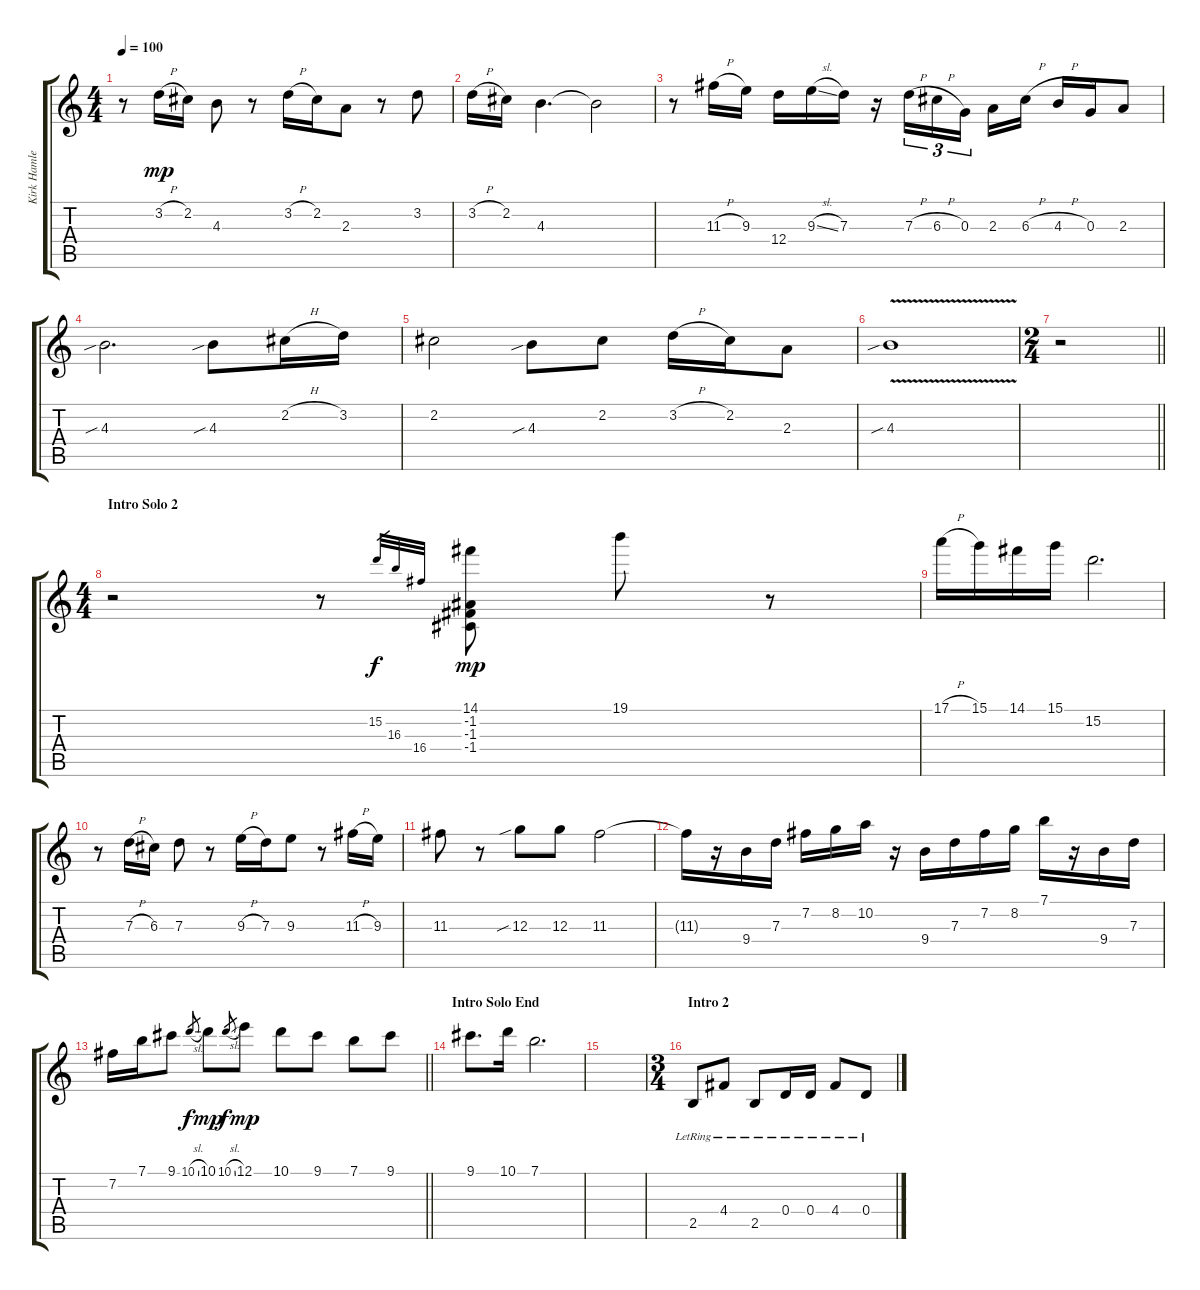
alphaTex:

\track ("Kirk Hamlet" "Kirk Hamle") {instrument acousticguitarsteel}
\staff {score tabs}
\tuning (E4 B3 G3 D3 A2 E2) {hide}
\ts (4 4)
\tempo 100
\clef g2
\ks c
r.8{dy mp} 3.2{h}.16 2.2.16 4.3.8 r.8 3.2{h}.16 2.2.16 2.3.8 r.8 3.2.8 |
3.2{h}.16 2.2.16 4.3.4{d} 4.3{t}.2 |
r.8 11.3{h}.16 9.3.16 12.4.16 9.3{sl}.16 7.3.16 r.16 7.3{h}.16{tu (3 2)} 6.3{h}.16{tu (3 2)} 0.3.16{tu (3 2) beam splitsecondary} 2.3.16 6.3{h}.16 4.3{h}.16 0.3.16 2.3.8 |
4.3{sib}.2{d} 4.3{sib}.8 2.2{h}.16 3.2.16 |
2.2.2 4.3{sib}.8 2.2.8 3.2{h}.16 2.2.16 2.3.8 |
4.3{v sib}.1 |
\ts (2 4)
\barLineRight lightlight
r.2 |
\ts (4 4)
\section ("" "Intro Solo 2")
r.2 r.8 15.2.32{gr dy f} 16.3.32{gr} 16.4.32{gr} (14.1 -1.2 -1.3 -1.4).8{dy mp} 19.1.8 r.8 |
17.1{h}.16 15.1.16 14.1.16 15.1.16 15.2.2{d} |
r.8 7.3{h}.16 6.3.16 7.3.8 r.8 9.3{h}.16 7.3.16 9.3.8 r.8 11.3{h}.16 9.3.16 |
11.3.8 r.8 12.3{sib}.8 12.3.8 11.3.2 |
11.3{t}.16 r.16 9.4.16 7.3.16 7.2.16 8.2.16 10.2.16 r.16 9.4.16 7.3.16 7.2.16 8.2.16 7.1.16 r.16 9.4.16 7.3.16 |
\barLineRight lightlight
7.2.16 7.1.16 9.1.8 10.1{sl}.8{gr dy f} 10.1.8{dy mp} 10.1{sl}.8{gr dy f} 12.1.8{dy mp} 10.1.8 9.1.8 7.1.8 9.1.8 |
\section ("" "Intro Solo End")
9.1.8{d} 10.1.16 7.1.2{d} |
|
\ts (3 4)
\section ("" "Intro 2")
2.5{lr}.8 4.4{lr}.8 2.5{lr}.8 0.4{lr}.16 0.4{lr}.16 4.4{lr}.8 0.4{lr}.8
